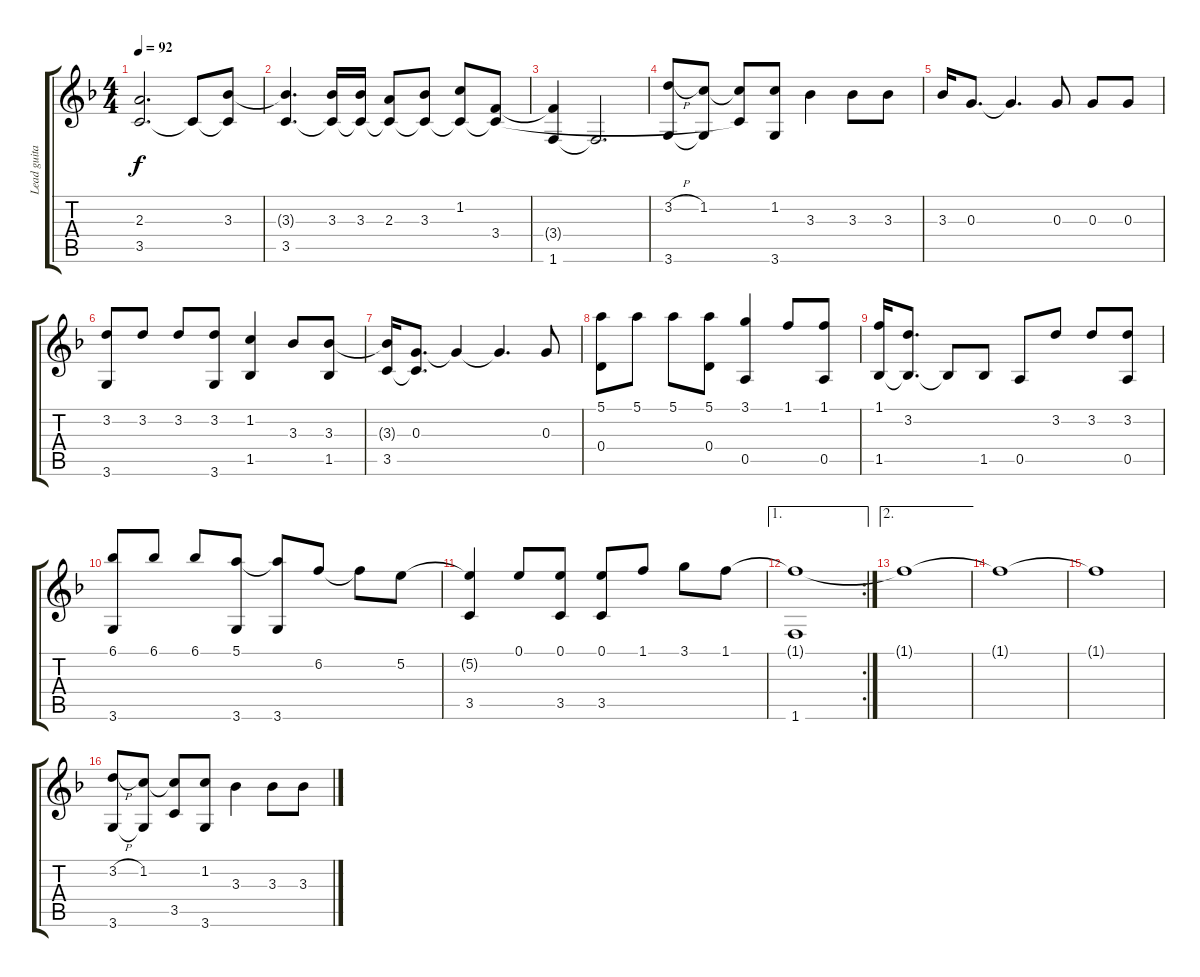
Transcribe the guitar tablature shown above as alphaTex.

\track ("Lead guitar" "Lead guita") {instrument acousticguitarnylon}
\staff {score tabs}
\tuning (E4 B3 G3 D3 A2 E2) {hide}
\ts (4 4)
\tempo 92
\clef g2
\ks f
(2.3 3.5).2{d dy f} 3.5{t}.8 (3.3 3.5{t}).8 |
(3.3{t} 3.5).4{d} (3.3 3.5{t}).16 (3.3 3.5{t}).16 (2.3 3.5{t}).8 (3.3 3.5{t}).8 (1.2 3.5{t}).8 (3.4 3.5{t}).8 |
(3.4{t} 1.6).4 1.6{t}.2{d} |
(3.2{h} 3.6).8 (1.2 3.6{t}).8 (1.2{t} 3.5{t}).8 (1.2 3.6).8 3.3.4 3.3.8 3.3.8 |
3.3.16 0.3.8{d} 0.3{t}.4{d} 0.3.8 0.3.8 0.3.8 |
(3.2 3.6).8 3.2.8 3.2.8 (3.2 3.6).8 (1.2 1.5).4 3.3.8 (3.3 1.5).8 |
(3.3{t} 3.5).16 (0.3 3.5{t}).8{d} 0.3{t}.4 0.3{t}.4{d} 0.3.8 |
(5.1 0.4).8 5.1.8 5.1.8 (5.1 0.4).8 (3.1 0.5).4 1.1.8 (1.1 0.5).8 |
(1.1 1.5).16 (3.2 1.5{t}).8{d} 1.5{t}.8 1.5.8 0.5.8 3.2.8 3.2.8 (3.2 0.5).8 |
(6.1 3.6).8 6.1.8 6.1.8 (5.1 3.6).8 (5.1{t} 3.6).8 6.2.8 6.2{t}.8 5.2.8 |
(5.2{t} 3.5).4 0.1.8 (0.1 3.5).8 (0.1 3.5).8 1.1.8 3.1.8 1.1.8 |
\ae 1
\rc 2
(1.1{t} 1.6).1 |
\ae 2
1.1{t}.1 |
1.1{t}.1 |
1.1{t}.1 |
(3.2{h} 3.6).8 (1.2 3.6{t}).8 (1.2{t} 3.5).8 (1.2 3.6).8 3.3.4 3.3.8 3.3.8
